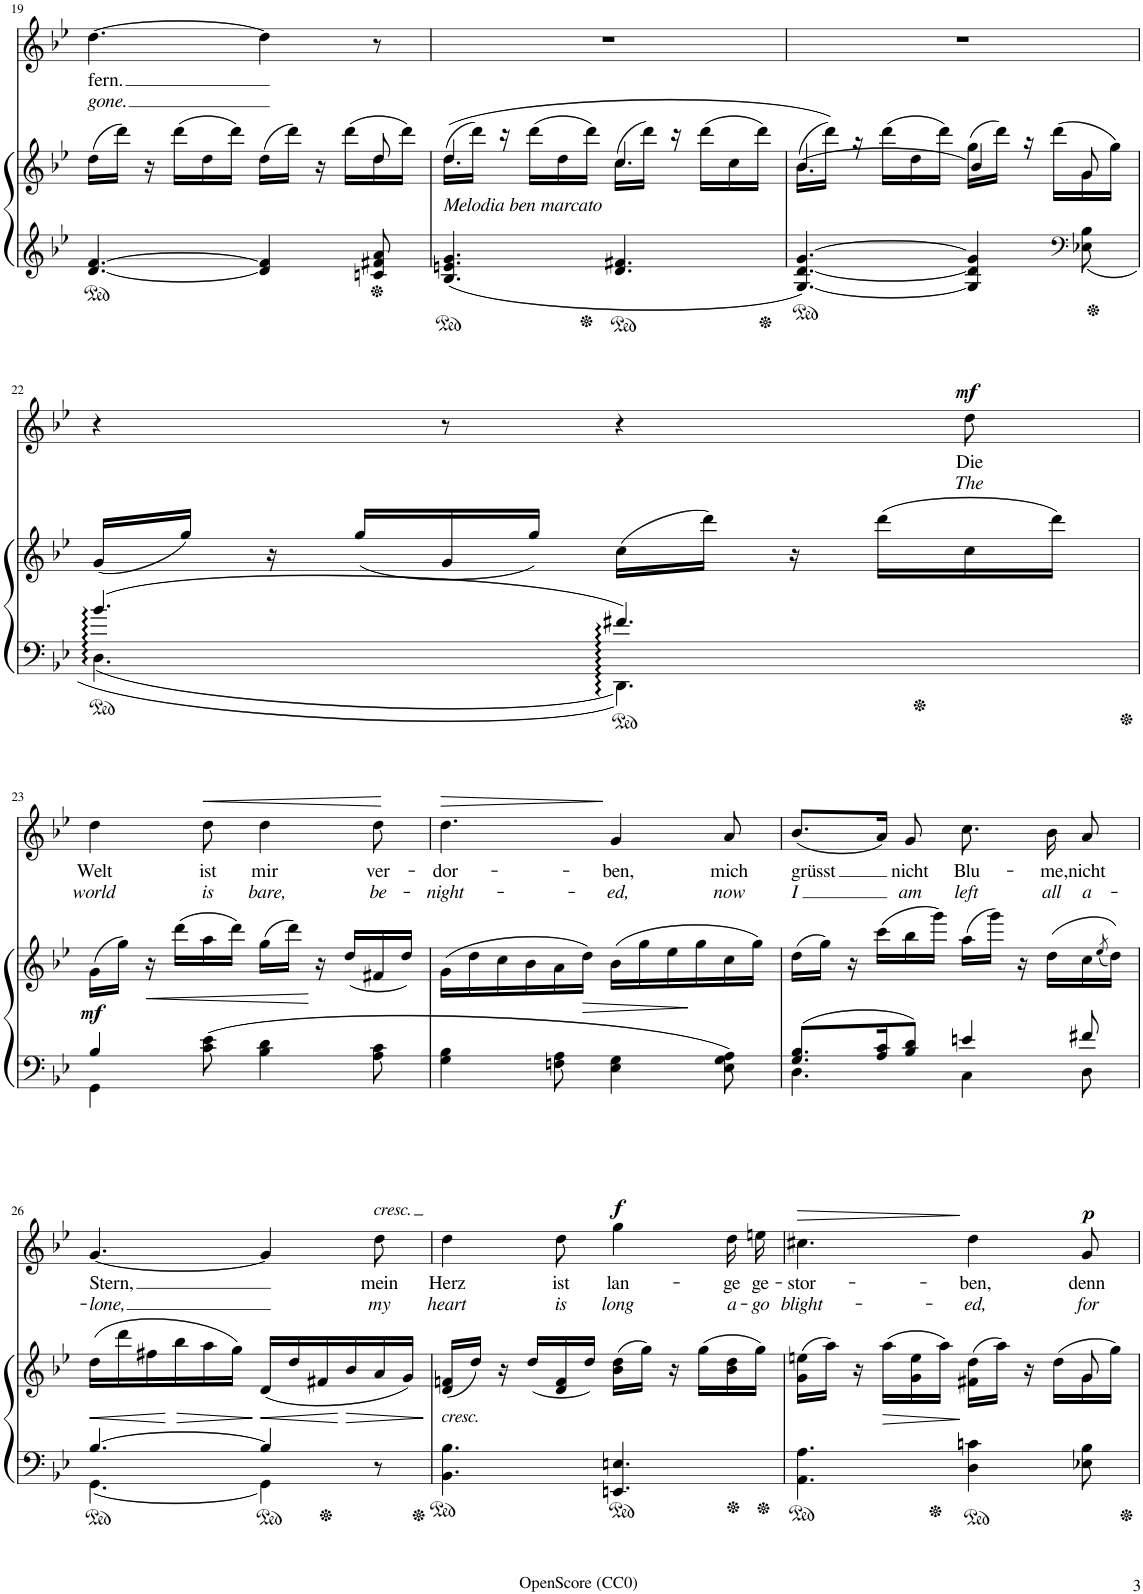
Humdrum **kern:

**kern	**kern	**dynam	**kern	**text	**text	**dynam
*part2	*part2	*part2	*part1	*part1	*part1	*part1
*staff3	*staff2	*staff2/3	*staff1	*staff1	*staff1	*staff1
*I"Pianoforte	*	*	*I"Singstimme Voice	*	*	*
*I'Pno	*	*	*	*	*	*
!!LO:PB:g=z
*clefG2	*clefG2	*	*clefG2	*	*	*
*k[b-e-]	*k[b-e-]	*	*k[b-e-]	*	*	*
*M6/8	*M6/8	*	*M6/8	*	*	*
=19	=19	=19	=19	=19	=19	=19
*	*^	*	*	*	*	*
!	!	!	!	!	!LO:LY:b	!LO:LY:b	!
[4.d/ [4.f/	(>16dd\LL	8ryy	.	[4.dd\	fern.	gone.	.
.	16ddd\JJ)	.	.	.	.	.	.
*	*v	*v	*	*	*	*	*
.	16r	.	.	.	.	.
.	(>16ddd\LL	.	.	.	.	.
.	16dd\	.	.	.	.	.
.	16ddd\JJ)	.	.	.	.	.
4d/] 4f/]	(>16dd\LL	.	4dd\]	.	.	.
.	16ddd\JJ)	.	.	.	.	.
.	16r	.	.	.	.	.
.	(>16ddd\LL	.	.	.	.	.
*	*^	*	*	*	*	*
8cn/ 8f#X/ 8a/	16dd\	8dd/	.	8r	.	.	.
.	16ddd\JJ)	.	.	.	.	.	.
=20	=20	=20	=20	=20	=20	=20	=20
!	!LO:TX:b:i:t=Melodia ben marcato	!	!	!	!	!	!
!	!LO:N:head=solid	!	!	!	!	!	!
4.B-/ 4.en/ 4.g/	(>(>16dd\LL	4.dd/	.	2.r	.	.	.
.	16ddd\JJ)	.	.	.	.	.	.
.	16r	.	.	.	.	.	.
.	(>16ddd\LL	.	.	.	.	.	.
.	16dd\	.	.	.	.	.	.
.	16ddd\JJ)	.	.	.	.	.	.
!	!LO:N:head=solid	!	!	!	!	!	!
4.d/ 4.f#X/	(>16cc\LL	4.cc/	.	.	.	.	.
.	16ddd\JJ)	.	.	.	.	.	.
.	16r	.	.	.	.	.	.
.	(>16ddd\LL	.	.	.	.	.	.
.	16cc\	.	.	.	.	.	.
.	16ddd\JJ)	.	.	.	.	.	.
=21	=21	=21	=21	=21	=21	=21	=21
!	!LO:N:head=solid	!	!	!	!	!	!
[4.G/ [4.d/ [4.g/	(>[>16b-\LL	4.b-/	.	2.r	.	.	.
.	16ddd\JJ))	.	.	.	.	.	.
.	16r	.	.	.	.	.	.
.	(>16ddd\LL	.	.	.	.	.	.
.	16dd\	.	.	.	.	.	.
.	16ddd\JJ)	.	.	.	.	.	.
!	!LO:N:head=solid	!	!	!	!	!	!
4G/] 4d/] 4g/]	(>16gg\LL	4b-/]	.	.	.	.	.
.	16ddd\JJ)	.	.	.	.	.	.
.	16r	.	.	.	.	.	.
.	(>16ddd\LL	.	.	.	.	.	.
*clefF4	*	*	*	*	*	*	*
8E-X\ 8B-\	16g\	8g/	.	.	.	.	.
.	16gg\JJ)	.	.	.	.	.	.
*	*v	*v	*	*	*	*	*
!!LO:LB:g=z
=22	=22	=22	=22	=22	=22	=22
*^	*	*	*	*	*	*
*	*^	*	*	*	*	*	*
4.b-/	4.D:\	4.ryy	(<16g/LL	.	4r	.	.	.
.	.	.	16gg/JJ)	.	.	.	.	.
.	.	.	16r	.	.	.	.	.
.	.	.	(<16gg/LL	.	.	.	.	.
.	.	.	16g/	.	8r	.	.	.
.	.	.	16gg/JJ)	.	.	.	.	.
4.f#X/	4.DD:\	4ryy	(>16cc\LL	.	4r	.	.	.
.	.	.	16ddd\JJ)	.	.	.	.	.
.	.	.	16r	.	.	.	.	.
.	.	.	(>16ddd\LL	.	.	.	.	.
!	!	!	!	!	!	!LO:LY:b	!LO:LY:b	!LO:DY:a
.	.	8ryy	16cc\	.	8dd\	Die	The	mf
.	.	.	16ddd\JJ)	.	.	.	.	.
*	*v	*v	*	*	*	*	*	*
!!LO:LB:g=z
=23	=23	=23	=23	=23	=23	=23	=23
!	!	!	!LO:DY:b	!	!LO:LY:b	!LO:LY:b	!
4B-/	4GG\	(16g\LL	mf	4dd\	Welt	world	.
.	.	16gg\JJ)	.	.	.	.	.
!	!	!	!LO:HP:b	!	!	!	!
.	.	16r	<	.	.	.	.
.	.	(16ddd\LL	.	.	.	.	.
!	!	!	!	!	!LO:LY:b	!LO:LY:b	!LO:HP:b
8c\ 8e-\	2ryy	16aa\	.	8dd\	ist	is	<
.	.	16ddd\JJ)	.	.	.	.	.
!	!	!	!	!	!LO:LY:b	!LO:LY:b	!
4B-\ 4d\	.	(16gg\LL	.	4dd\	mir	bare,	.
.	.	16ddd\JJ)	.	.	.	.	.
.	.	16r	[	.	.	.	.
.	.	(16dd/LL	.	.	.	.	.
!	!	!	!	!	!LO:LY:b	!LO:LY:b	!
8A\ 8c\	.	16f#X/	.	8dd\	ver-	be-	[
.	.	16dd/JJ)	.	.	.	.	.
*v	*v	*	*	*	*	*	*
=24	=24	=24	=24	=24	=24	=24
!	!	!	!	!LO:LY:b	!LO:LY:b	!LO:HP:b
4G\ 4B-\	(16g\LL	.	4.dd\	-dor-	-night-	>
.	16dd\	.	.	.	.	.
.	16cc\	.	.	.	.	.
.	16b-\	.	.	.	.	.
8Fn\ 8A\	16a\	.	.	.	.	.
!	!	!LO:HP:b	!	!	!	!
.	16dd\JJ)	>	.	.	.	.
!	!	!	!	!LO:LY:b	!LO:LY:b	!
4E-\ 4G\	(16b-\LL	.	4g/	-ben,	-ed,	]
.	16gg\	.	.	.	.	.
.	16ee-\	.	.	.	.	.
.	16gg\	]	.	.	.	.
!	!	!	!	!LO:LY:b	!LO:LY:b	!
8E-\ 8G\ 8A\	16cc\	.	8a/	mich	now	.
.	16gg\JJ)	.	.	.	.	.
=25	=25	=25	=25	=25	=25	=25
*^	*	*	*	*	*	*
!	!	!	!	!	!LO:LY:b	!LO:LY:b	!
8.G/ 8.B-/L	4.D\	(16dd\LL	.	(8.b-/L	grüsst	I	.
.	.	16gg\JJ)	.	.	.	.	.
.	.	16r	.	.	.	.	.
16A/ 16c/K	.	(16ccc\LL	.	16a/Jk)	.	.	.
!	!	!	!	!	!LO:LY:b	!LO:LY:b	!
8B-/ 8d/J	.	16bb-\	.	8g/	nicht	am	.
.	.	16ggg\JJ)	.	.	.	.	.
!	!	!	!	!	!LO:LY:b	!LO:LY:b	!
4en/	4C\	(16aa\LL	.	8.cc\	Blu-	left	.
.	.	16ggg\JJ)	.	.	.	.	.
.	.	16r	.	.	.	.	.
!	!	!	!	!	!LO:LY:b	!LO:LY:b	!
.	.	(16dd\LL	.	16b-\	-me,	all	.
!	!	!	!	!	!LO:LY:b	!LO:LY:b	!
8f#X/	8D\	16cc\	.	8a/	nicht	a-	.
.	.	(8qee-/	.	.	.	.	.
.	.	16dd\JJ))	.	.	.	.	.
!!LO:LB:g=z
=26	=26	=26	=26	=26	=26	=26	=26
!	!	!	!LO:HP:b	!	!LO:LY:b	!LO:LY:b	!
[4.B-/	[4.GG\	(16dd\LL	<	[4.g/	Stern,	-lone,	.
.	.	16ddd\	.	.	.	.	.
.	.	16ff#X\	.	.	.	.	.
!	!	!	!LO:HP:n=1:b	!	!	!	!
.	.	16bb-\	[ >	.	.	.	.
.	.	16aa\	.	.	.	.	.
.	.	16gg\JJ)	.	.	.	.	.
!	!	!	!LO:HP:n=1:b	!	!	!	!
4B-/]	4GG\]	(16d/LL	] <	4g/]	.	.	.
.	.	16dd/	.	.	.	.	.
.	.	16f#X/	.	.	.	.	.
!	!	!	!LO:HP:n=1:b	!	!	!	!
.	.	16b-/	[ >	.	.	.	.
!	!	!	!	!LO:TX:a:i:t=cresc.	!	!	!
!	!	!	!	!	!LO:LY:b	!LO:LY:b	!
8r	8ryy	16a/	.	8dd\	mein	my	.
.	.	16g/JJ)	.	.	.	.	.
*v	*v	*	*	*	*	*	*
.	.	]	.	.	.	.
=27	=27	=27	=27	=27	=27	=27
!	!LO:TX:b:i:t=cresc.	!	!	!	!	!
!	!	!	!	!LO:LY:b	!LO:LY:b	!
4.BB-\ 4.B-\	(16d/ 16fn/LL	.	4dd\	Herz	heart	.
.	16dd/JJ)	.	.	.	.	.
.	16r	.	.	.	.	.
.	(16dd/LL	.	.	.	.	.
!	!	!	!	!LO:LY:b	!LO:LY:b	!
.	16d/ 16f/	.	8dd\	ist	is	.
.	16dd/JJ)	.	.	.	.	.
!	!	!	!	!LO:LY:b	!LO:LY:b	!LO:DY:a
4.EEn/ 4.En/	(16b-\ 16dd\LL	.	4gg\	lan-	long	f
.	16gg\JJ)	.	.	.	.	.
.	16r	.	.	.	.	.
.	(16gg\LL	.	.	.	.	.
!	!	!	!	!LO:LY:b	!LO:LY:b	!
.	16b-\ 16dd\	.	16dd\	-ge	a-	.
!	!	!	!	!LO:LY:b	!LO:LY:b	!
.	16gg\JJ)	.	16een\	ge-	-go	.
=28	=28	=28	=28	=28	=28	=28
*	*^	*	*	*	*	*
!	!	!	!	!	!LO:LY:b	!LO:LY:b	!LO:HP:b
4.AA\ 4.A\	(>16g\ 16een\LL	8ryy	.	4.cc#X\	-stor-	blight-	>
.	16aa\JJ)	.	.	.	.	.	.
*	*v	*v	*	*	*	*	*
.	16r	.	.	.	.	.
!	!	!LO:HP:b	!	!	!	!
.	(>16aa\LL	>	.	.	.	.
.	16g\ 16ee\	.	.	.	.	.
.	16aa\JJ)	.	.	.	.	.
!	!	!	!	!LO:LY:b	!LO:LY:b	!
4D\ 4cn\	(>16f#X\ 16dd\LL	]	4dd\	-ben,	-ed,	]
.	16aa\JJ)	.	.	.	.	.
.	16r	.	.	.	.	.
.	(>16dd\LL	.	.	.	.	.
*	*^	*	*	*	*	*
!	!	!	!	!	!LO:LY:b	!LO:LY:b	!LO:DY:a
8E-X\ 8B-\	16g\	8g/	.	8g/	denn	for	p
.	16gg\JJ)	.	.	.	.	.	.
*	*v	*v	*	*	*	*	*
=	=	=	=	=	=	=
*-	*-	*-	*-	*-	*-	*-
